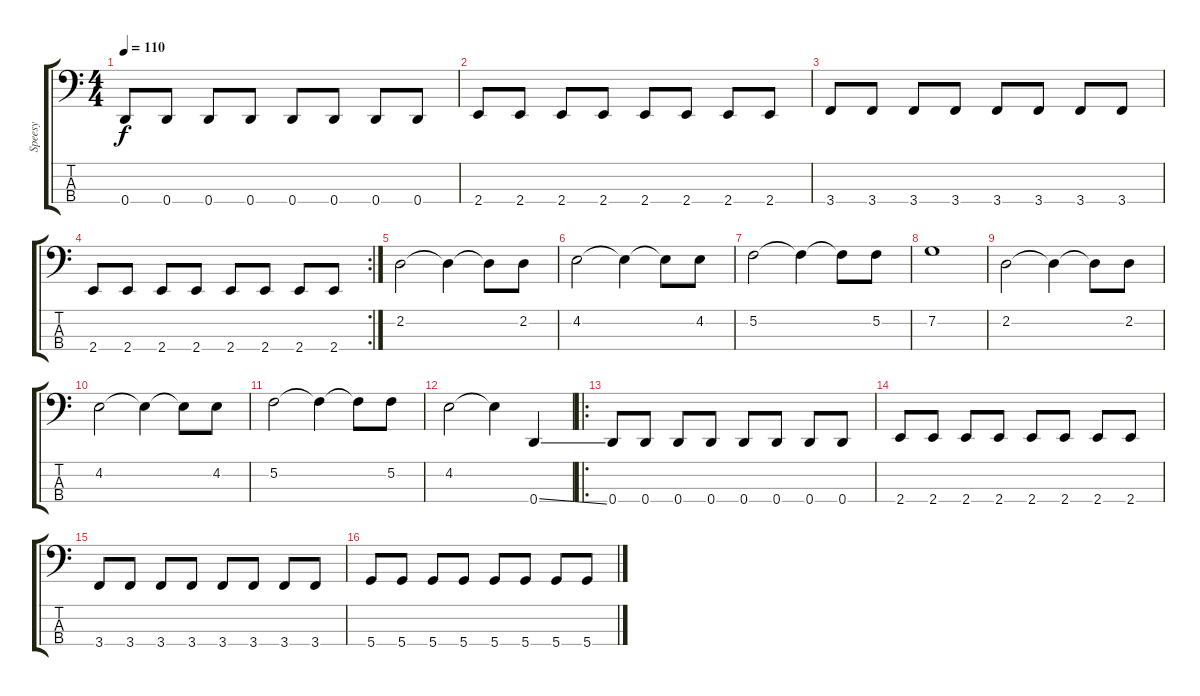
\track ("Speesy" "Speesy") {instrument electricbassfinger}
\staff {score tabs}
\tuning (F2 C2 G1 D1) {hide}
\ts (4 4)
\tempo 110
\clef f4
\ks c
0.4.8{dy f} 0.4.8 0.4.8 0.4.8 0.4.8 0.4.8 0.4.8 0.4.8 |
2.4.8 2.4.8 2.4.8 2.4.8 2.4.8 2.4.8 2.4.8 2.4.8 |
3.4.8 3.4.8 3.4.8 3.4.8 3.4.8 3.4.8 3.4.8 3.4.8 |
\rc 2
2.4.8 2.4.8 2.4.8 2.4.8 2.4.8 2.4.8 2.4.8 2.4.8 |
2.2.2 2.2{t}.4 2.2{t}.8 2.2.8 |
4.2.2 4.2{t}.4 4.2{t}.8 4.2.8 |
5.2.2 5.2{t}.4 5.2{t}.8 5.2.8 |
7.2.1 |
2.2.2 2.2{t}.4 2.2{t}.8 2.2.8 |
4.2.2 4.2{t}.4 4.2{t}.8 4.2.8 |
5.2.2 5.2{t}.4 5.2{t}.8 5.2.8 |
4.2.2 4.2{t}.4 0.4{ss}.4 |
\ro
0.4.8 0.4.8 0.4.8 0.4.8 0.4.8 0.4.8 0.4.8 0.4.8 |
2.4.8 2.4.8 2.4.8 2.4.8 2.4.8 2.4.8 2.4.8 2.4.8 |
3.4.8 3.4.8 3.4.8 3.4.8 3.4.8 3.4.8 3.4.8 3.4.8 |
5.4.8 5.4.8 5.4.8 5.4.8 5.4.8 5.4.8 5.4.8 5.4.8
